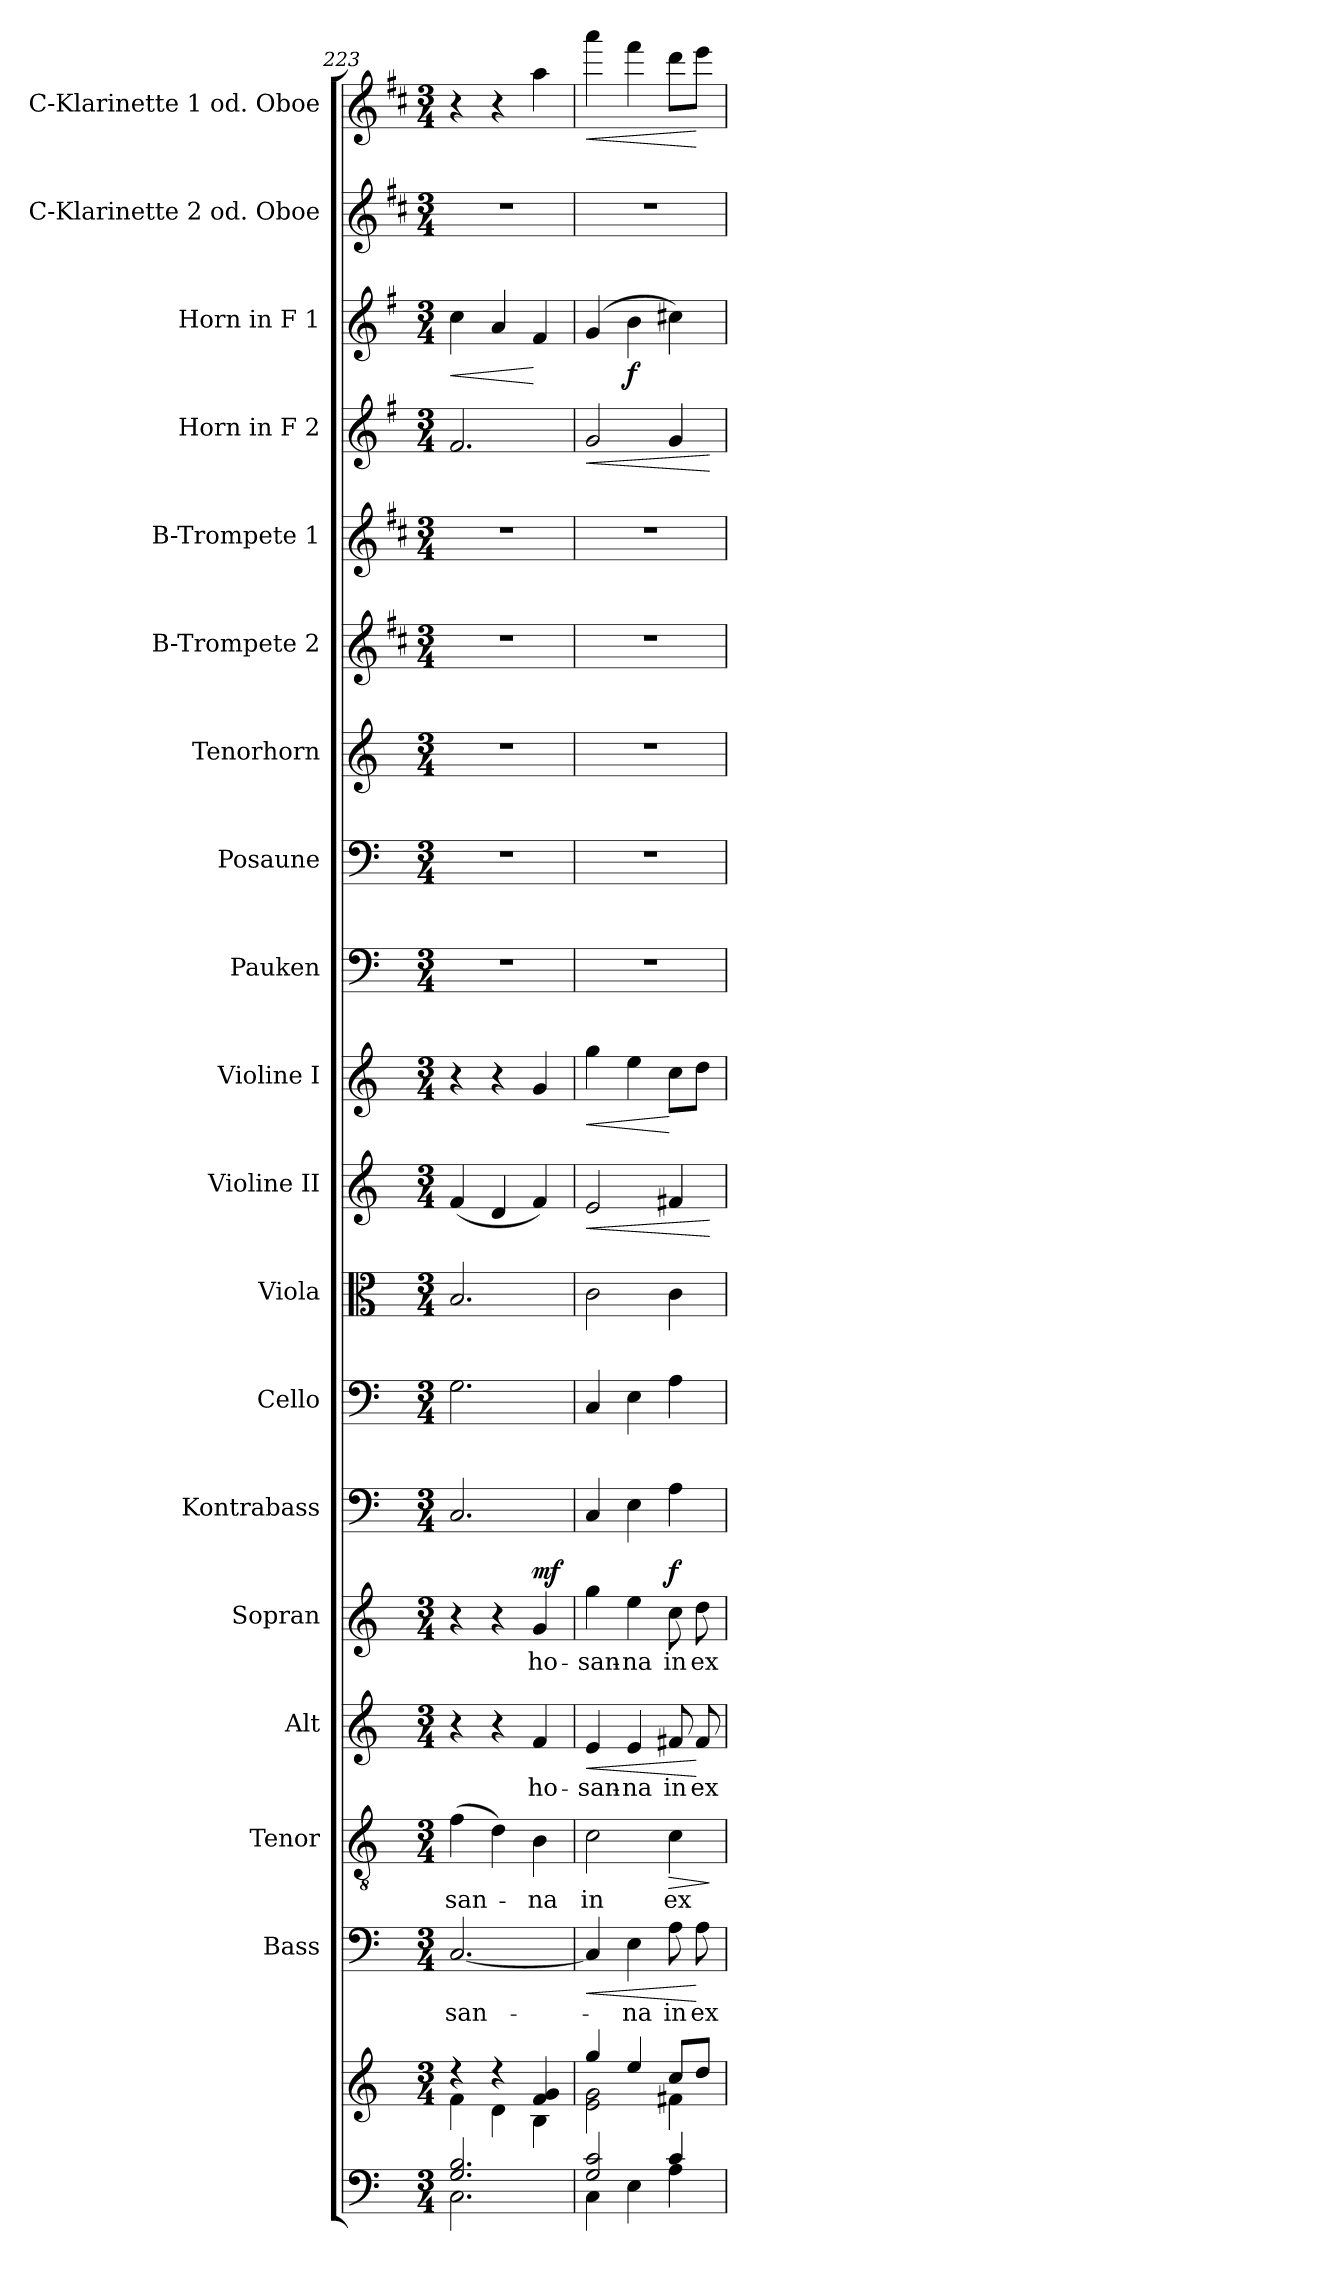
**kern	**kern	**kern	**text	**dynam	**kern	**text	**dynam	**kern	**text	**dynam	**kern	**text	**dynam	**kern	**kern	**kern	**kern	**dynam	**kern	**dynam	**kern	**kern	**kern	**kern	**kern	**kern	**dynam	**kern	**dynam	**kern	**kern	**dynam
*part19	*part19	*part18	*part18	*part18	*part17	*part17	*part17	*part16	*part16	*part16	*part15	*part15	*part15	*part14	*part13	*part12	*part11	*part11	*part10	*part10	*part9	*part8	*part7	*part6	*part5	*part4	*part4	*part3	*part3	*part2	*part1	*part1
*staff20	*staff19	*staff18	*staff18	*staff18	*staff17	*staff17	*staff17	*staff16	*staff16	*staff16	*staff15	*staff15	*staff15	*staff14	*staff13	*staff12	*staff11	*staff11	*staff10	*staff10	*staff9	*staff8	*staff7	*staff6	*staff5	*staff4	*staff4	*staff3	*staff3	*staff2	*staff1	*staff1
*	*	*I"Bass	*	*	*I"Tenor	*	*	*I"Alt	*	*	*I"Sopran	*	*	*I"Kontrabass	*I"Cello	*I"Viola	*I"Violine II	*	*I"Violine I	*	*I"Pauken	*I"Posaune	*I"Tenorhorn	*I"B-Trompete 2	*I"B-Trompete 1	*I"Horn in F 2	*	*I"Horn in F 1	*	*I"C-Klarinette 2 od. Oboe	*I"C-Klarinette 1 od. Oboe	*
*	*	*I'B.	*	*	*I'T.	*	*	*I'A.	*	*	*I'S.	*	*	*I'Kb.	*	*I'Vla.	*I'Vl. II	*	*I'Vl. I	*	*I'Pk.	*I'Pos.	*I'T. Hrn.	*I'B Trp. 2	*I'B Trp. 1	*	*	*	*	*I'C Kl. 2	*I'C Kl. 1	*
*clefF4	*clefG2	*clefF4	*	*	*clefGv2	*	*	*clefG2	*	*	*clefG2	*	*	*clefF4	*clefF4	*clefC3	*clefG2	*	*clefG2	*	*clefF4	*clefF4	*clefG2	*clefG2	*clefG2	*clefG2	*	*clefG2	*	*clefG2	*clefG2	*
*	*	*	*	*	*	*	*	*	*	*	*	*	*	*ITrd7c12	*	*	*	*	*	*	*	*	*ITrd8c14	*ITrd1c2	*ITrd1c2	*ITrd4c7	*	*ITrd4c7	*	*ITrd1c2	*ITrd1c2	*
*k[]	*k[]	*k[]	*	*	*k[]	*	*	*k[]	*	*	*k[]	*	*	*k[]	*k[]	*k[]	*k[]	*	*k[]	*	*k[]	*k[]	*k[]	*k[]	*k[]	*k[]	*	*k[]	*	*k[]	*k[]	*
*C:	*C:	*C:	*	*	*C:	*	*	*C:	*	*	*C:	*	*	*C:	*C:	*C:	*C:	*	*C:	*	*C:	*C:	*C:	*C:	*C:	*C:	*	*C:	*	*C:	*C:	*
*M3/4	*M3/4	*M3/4	*	*	*M3/4	*	*	*M3/4	*	*	*M3/4	*	*	*M3/4	*M3/4	*M3/4	*M3/4	*	*M3/4	*	*M3/4	*M3/4	*M3/4	*M3/4	*M3/4	*M3/4	*	*M3/4	*	*M3/4	*M3/4	*
=223	=223	=223	=223	=223	=223	=223	=223	=223	=223	=223	=223	=223	=223	=223	=223	=223	=223	=223	=223	=223	=223	=223	=223	=223	=223	=223	=223	=223	=223	=223	=223	=223
*^	*^	*	*	*	*	*	*	*	*	*	*	*	*	*	*	*	*	*	*	*	*	*	*	*	*	*	*	*	*	*	*	*
!	!	!	!	!	!LO:LY:b	!	!	!LO:LY:b	!	!	!	!	!	!	!	!	!	!	!	!	!	!	!	!	!	!	!	!	!	!	!LO:HP:b	!	!	!
2.G/ 2.B/	2.C\	4rdd	4f\	[2.C/	-san-	.	(>4f\	-san-	.	4r	.	.	4r	.	.	2.CC/	2.G\	2.B/	(<4f/	.	4r	.	2.r	2.r	2.r	2.r	2.r	2.B/	.	4f\	<	2.r	4r	.
.	.	4rdd	4d\	.	.	.	4d\)	.	.	4r	.	.	4r	.	.	.	.	.	4d/	.	4r	.	.	.	.	.	.	.	.	4d/	.	.	4r	.
!	!	!	!	!	!	!	!	!LO:LY:b	!	!	!LO:LY:b	!	!	!LO:LY:b	!LO:DY:a	!	!	!	!	!	!	!	!	!	!	!	!	!	!	!	!	!	!	!
.	.	4f/ 4g/	4B\	.	.	.	4B\	-na	.	4f/	ho-	.	4g/	ho-	mf	.	.	.	4f/)	.	4g/	.	.	.	.	.	.	.	.	4B/	[	.	4gg\	.
=224	=224	=224	=224	=224	=224	=224	=224	=224	=224	=224	=224	=224	=224	=224	=224	=224	=224	=224	=224	=224	=224	=224	=224	=224	=224	=224	=224	=224	=224	=224	=224	=224	=224	=224
!	!	!	!	!	!	!LO:HP:b	!	!LO:LY:b	!	!	!LO:LY:b	!LO:HP:b	!	!LO:LY:b	!	!	!	!	!	!LO:HP:b	!	!LO:HP:b	!	!	!	!	!	!	!LO:HP:b	!	!	!	!	!LO:HP:b
2G/ 2c/	4C\	4gg/	2e\ 2g\	4C/]	.	<	2c\	in	.	4e/	-san-	<	4gg\	-san-	.	4CC/	4C/	2c\	2e/	<	4gg\	<	2.r	2.r	2.r	2.r	2.r	2c/	<	(4c/	.	2.r	4ggg\	<
!	!	!	!	!	!LO:LY:b	!	!	!	!	!	!LO:LY:b	!	!	!LO:LY:b	!	!	!	!	!	!	!	!	!	!	!	!	!	!	!	!	!LO:DY:b	!	!	!
.	4E\	4ee/	.	4E\	-na	.	.	.	.	4e/	-na	.	4ee\	-na	.	4EE\	4E\	.	.	.	4ee\	.	.	.	.	.	.	.	.	4e\	f	.	4eee\	.
!	!	!	!	!	!LO:LY:b	!	!	!LO:LY:b	!LO:HP:b	!	!LO:LY:b	!	!	!LO:LY:b	!LO:DY:a	!	!	!	!	!	!	!	!	!	!	!	!	!	!	!	!	!	!	!
4c/	4A\	8cc/L	4f#X\	8A\	in	.	4c\	ex-	>	8f#X/	in	.	8cc\	in	f	4AA\	4A\	4c\	4f#X/	.	8cc\L	[	.	.	.	.	.	4c/	.	4f#X\)	.	.	8ccc\L	.
!	!	!	!	!	!LO:LY:b	!	!	!	!	!	!LO:LY:b	!	!	!LO:LY:b	!	!	!	!	!	!	!	!	!	!	!	!	!	!	!	!	!	!	!	!
.	.	8dd/J	.	8A\	ex-	[	.	.	.	8f#/	ex-	[	8dd\	ex-	.	.	.	.	.	.	8dd\J	.	.	.	.	.	.	.	.	.	.	.	8ddd\J	[
*v	*v	*	*	*	*	*	*	*	*	*	*	*	*	*	*	*	*	*	*	*	*	*	*	*	*	*	*	*	*	*	*	*	*	*
*	*v	*v	*	*	*	*	*	*	*	*	*	*	*	*	*	*	*	*	*	*	*	*	*	*	*	*	*	*	*	*	*	*	*
.	.	.	.	.	.	.	]	.	.	.	.	.	.	.	.	.	.	[	.	.	.	.	.	.	.	.	[	.	.	.	.	.
=	=	=	=	=	=	=	=	=	=	=	=	=	=	=	=	=	=	=	=	=	=	=	=	=	=	=	=	=	=	=	=	=
*-	*-	*-	*-	*-	*-	*-	*-	*-	*-	*-	*-	*-	*-	*-	*-	*-	*-	*-	*-	*-	*-	*-	*-	*-	*-	*-	*-	*-	*-	*-	*-	*-
